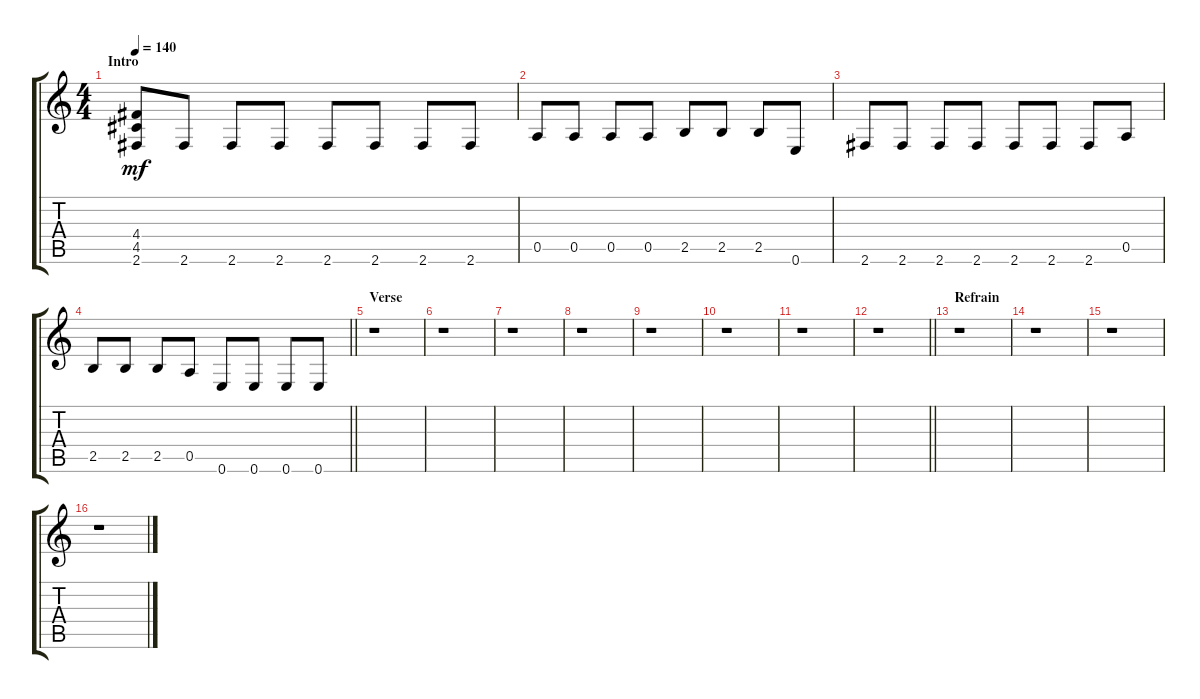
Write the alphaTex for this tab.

\track "" {instrument electricguitarmuted}
\staff {score tabs}
\tuning (E4 B3 G3 D3 A2 E2) {hide}
\ts (4 4)
\section ("" "Intro")
\tempo 140
\clef g2
\ks c
(4.4 4.5 2.6).8{dy mf instrument electricguitarmuted} 2.6.8 2.6.8 2.6.8 2.6.8 2.6.8 2.6.8 2.6.8 |
0.5.8 0.5.8 0.5.8 0.5.8 2.5.8 2.5.8 2.5.8 0.6.8 |
2.6.8 2.6.8 2.6.8 2.6.8 2.6.8 2.6.8 2.6.8 0.5.8 |
\barLineRight lightlight
2.5.8 2.5.8 2.5.8 0.5.8 0.6.8 0.6.8 0.6.8 0.6.8 |
\section ("" "Verse")
r.1 |
r.1 |
r.1 |
r.1 |
r.1 |
r.1 |
r.1 |
\barLineRight lightlight
r.1 |
\section ("" "Refrain")
r.1 |
r.1 |
r.1 |
r.1
